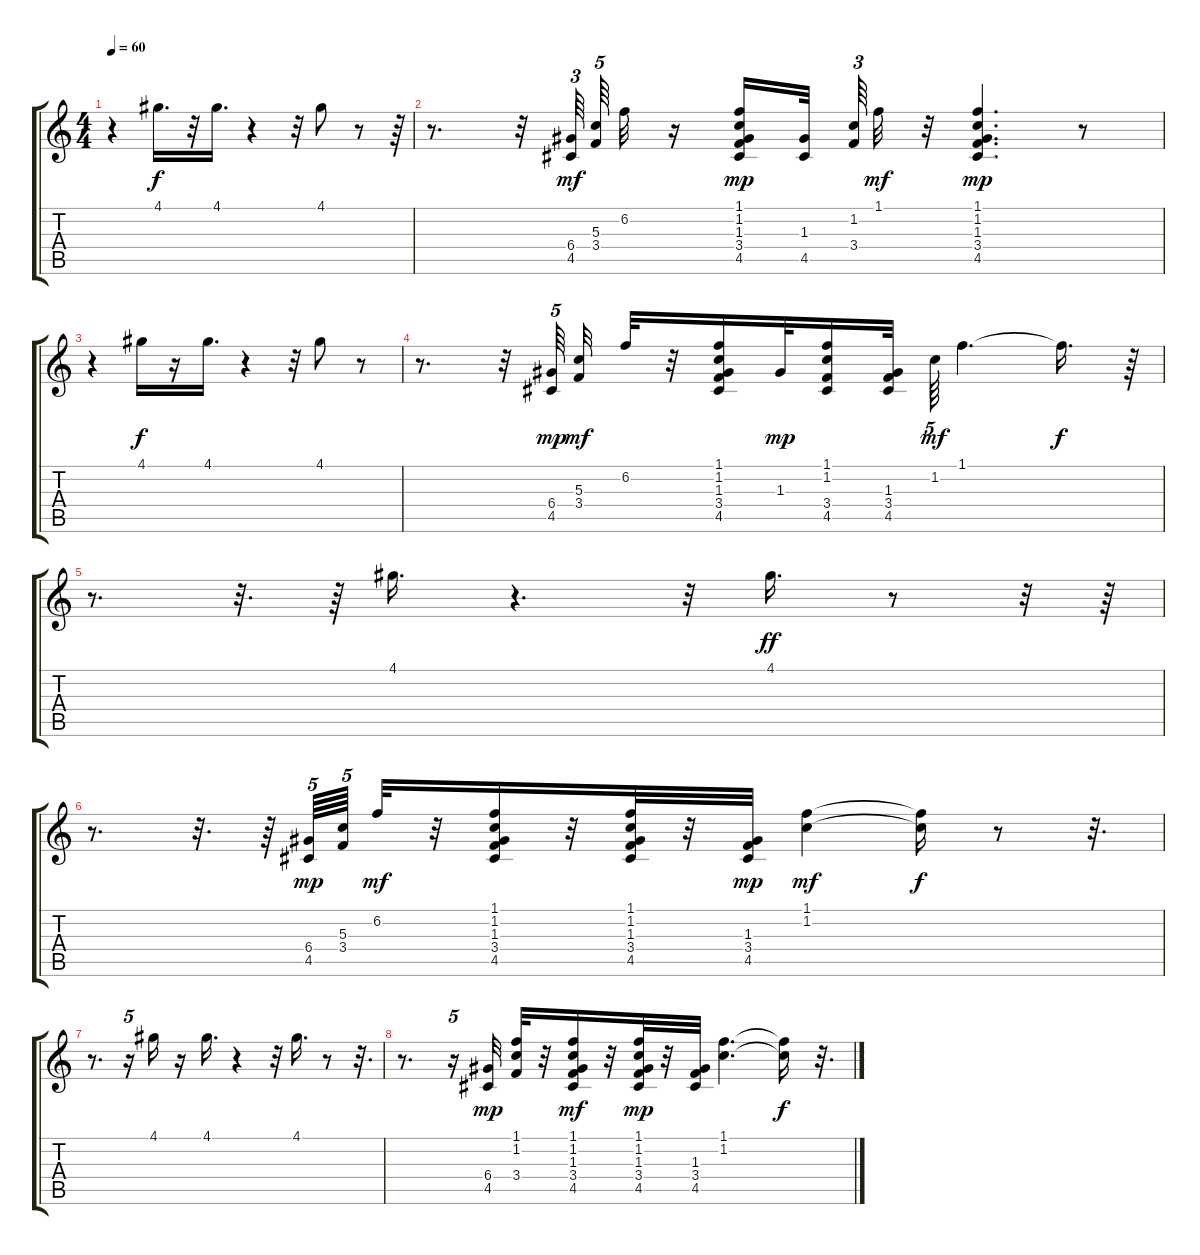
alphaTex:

\track "" {instrument acousticguitarnylon}
\staff {score tabs}
\tuning (E4 B3 G3 D3 A2 E2) {hide}
\ts (4 4)
\tempo 60
\clef g2
\ks c
r.4{dy f} 4.1.16{d} r.32 4.1.16{d} r.4 r.32 4.1.8 r.8 r.64 |
r.8{d} r.32 (6.4 4.5).64{tu (3 2) dy mf} (5.3 3.4).64{tu (5 4)} 6.2.32 r.16 (1.1 1.2 1.3 3.4 4.5).16{dy mp} (1.3 4.5).32 (1.2 3.4).64{tu (3 2)} 1.1.32{dy mf} r.32 (1.1 1.2 1.3 3.4 4.5).4{d dy mp} r.8 |
r.4 4.1.16{dy f} r.16 4.1.16{d} r.4 r.32 4.1.8 r.8 |
r.8{d} r.32 (6.4 4.5).64{tu (5 4) dy mp} (5.3 3.4).32{dy mf} 6.2.32 r.32 (1.1 1.2 1.3 3.4 4.5).16 1.3.32{dy mp} (1.1 1.2 3.4 4.5).16 (1.3 3.4 4.5).32 1.2.64{tu (5 4) dy mf} 1.1.4{d} 1.1{t}.16{d dy f} r.64 |
r.8{d} r.32{d} r.64 4.1.16{d} r.4{d} r.32 4.1.16{d dy ff} r.8 r.32 r.64 |
r.8{d} r.32{d} r.64 (6.4 4.5).64{tu (5 4) dy mp} (5.3 3.4).64{tu (5 4)} 6.2.32{dy mf} r.32 (1.1 1.2 1.3 3.4 4.5).16 r.32 (1.1 1.2 1.3 3.4 4.5).32 r.32 (1.3 3.4 4.5).32{dy mp} (1.1 1.2).4{dy mf} (1.1{t} 1.2{t}).16{dy f} r.8 r.32{d} |
r.8{d} r.16{tu (5 4)} 4.1.16 r.16 4.1.16{d} r.4 r.32 4.1.16{d} r.8 r.32{d} |
r.8{d} r.16{tu (5 4)} (6.4 4.5).32{dy mp} (1.1 1.2 3.4).32 r.32 (1.1 1.2 1.3 3.4 4.5).16{dy mf} r.32 (1.1 1.2 1.3 3.4 4.5).32{dy mp} r.32 (1.3 3.4 4.5).32 (1.1 1.2).4{d} (1.1{t} 1.2{t}).16{dy f} r.32{d}
